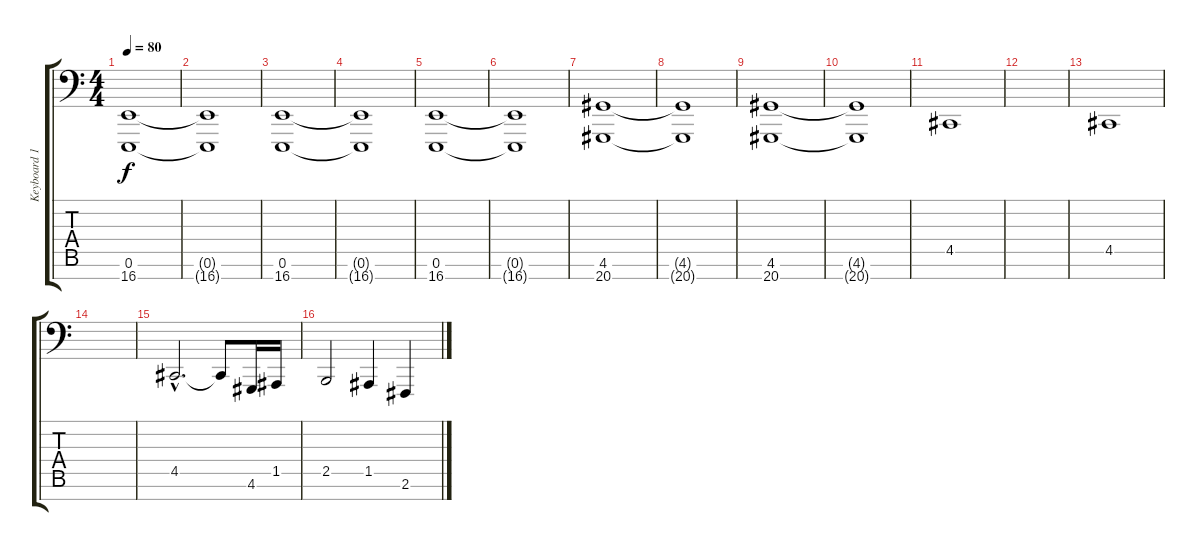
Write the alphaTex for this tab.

\track ("Keyboard 1" "Keyboard 1") {instrument stringensemble1}
\staff {score tabs}
\tuning (A3 E3 B2 D2 A1 E1 C-1) {hide}
\ts (4 4)
\tempo 80
\clef f4
\ks c
(0.6 16.7).1{dy f} |
(0.6{t} 16.7{t}).1 |
(0.6 16.7).1 |
(0.6{t} 16.7{t}).1 |
(0.6 16.7).1 |
(0.6{t} 16.7{t}).1 |
(4.6 20.7).1 |
(4.6{t} 20.7{t}).1 |
(4.6 20.7).1 |
(4.6{t} 20.7{t}).1 |
4.5.1 |
|
4.5.1 |
|
4.5{hac}.2{d} 4.5{t}.8 4.6.16 1.5.16 |
2.5.2 1.5.4 2.6.4
